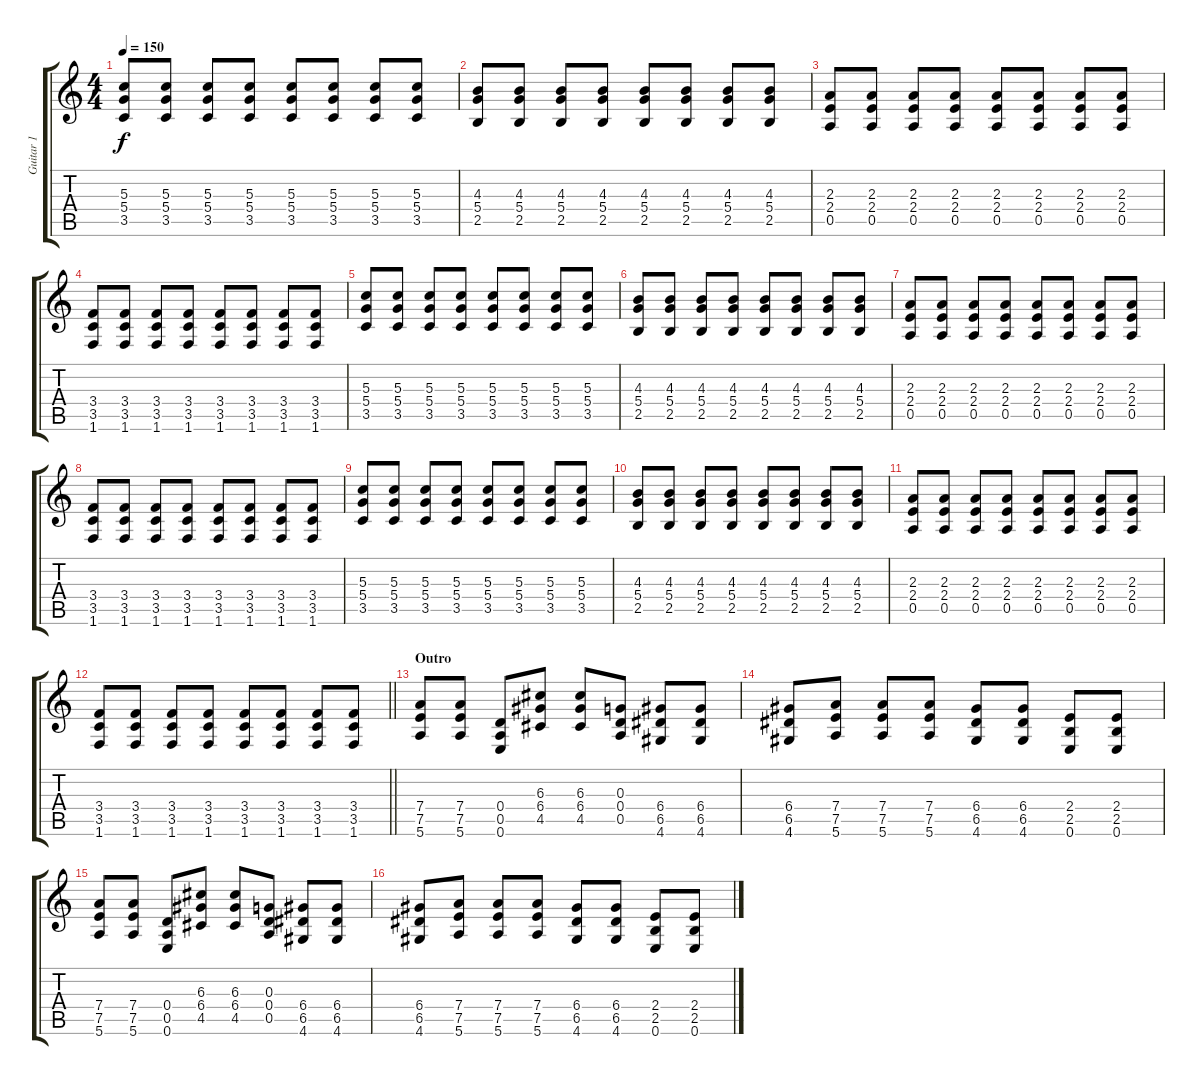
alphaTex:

\track ("Guitar 1" "Guitar 1") {instrument overdrivenguitar}
\staff {score tabs}
\tuning (E4 B3 G3 D3 A2 E2) {hide}
\ts (4 4)
\tempo 150
\clef g2
\ks c
(5.3 5.4 3.5).8{dy f} (5.3 5.4 3.5).8 (5.3 5.4 3.5).8 (5.3 5.4 3.5).8 (5.3 5.4 3.5).8 (5.3 5.4 3.5).8 (5.3 5.4 3.5).8 (5.3 5.4 3.5).8 |
(4.3 5.4 2.5).8 (4.3 5.4 2.5).8 (4.3 5.4 2.5).8 (4.3 5.4 2.5).8 (4.3 5.4 2.5).8 (4.3 5.4 2.5).8 (4.3 5.4 2.5).8 (4.3 5.4 2.5).8 |
(2.3 2.4 0.5).8 (2.3 2.4 0.5).8 (2.3 2.4 0.5).8 (2.3 2.4 0.5).8 (2.3 2.4 0.5).8 (2.3 2.4 0.5).8 (2.3 2.4 0.5).8 (2.3 2.4 0.5).8 |
(3.4 3.5 1.6).8 (3.4 3.5 1.6).8 (3.4 3.5 1.6).8 (3.4 3.5 1.6).8 (3.4 3.5 1.6).8 (3.4 3.5 1.6).8 (3.4 3.5 1.6).8 (3.4 3.5 1.6).8 |
(5.3 5.4 3.5).8 (5.3 5.4 3.5).8 (5.3 5.4 3.5).8 (5.3 5.4 3.5).8 (5.3 5.4 3.5).8 (5.3 5.4 3.5).8 (5.3 5.4 3.5).8 (5.3 5.4 3.5).8 |
(4.3 5.4 2.5).8 (4.3 5.4 2.5).8 (4.3 5.4 2.5).8 (4.3 5.4 2.5).8 (4.3 5.4 2.5).8 (4.3 5.4 2.5).8 (4.3 5.4 2.5).8 (4.3 5.4 2.5).8 |
(2.3 2.4 0.5).8 (2.3 2.4 0.5).8 (2.3 2.4 0.5).8 (2.3 2.4 0.5).8 (2.3 2.4 0.5).8 (2.3 2.4 0.5).8 (2.3 2.4 0.5).8 (2.3 2.4 0.5).8 |
(3.4 3.5 1.6).8 (3.4 3.5 1.6).8 (3.4 3.5 1.6).8 (3.4 3.5 1.6).8 (3.4 3.5 1.6).8 (3.4 3.5 1.6).8 (3.4 3.5 1.6).8 (3.4 3.5 1.6).8 |
(5.3 5.4 3.5).8 (5.3 5.4 3.5).8 (5.3 5.4 3.5).8 (5.3 5.4 3.5).8 (5.3 5.4 3.5).8 (5.3 5.4 3.5).8 (5.3 5.4 3.5).8 (5.3 5.4 3.5).8 |
(4.3 5.4 2.5).8 (4.3 5.4 2.5).8 (4.3 5.4 2.5).8 (4.3 5.4 2.5).8 (4.3 5.4 2.5).8 (4.3 5.4 2.5).8 (4.3 5.4 2.5).8 (4.3 5.4 2.5).8 |
(2.3 2.4 0.5).8 (2.3 2.4 0.5).8 (2.3 2.4 0.5).8 (2.3 2.4 0.5).8 (2.3 2.4 0.5).8 (2.3 2.4 0.5).8 (2.3 2.4 0.5).8 (2.3 2.4 0.5).8 |
\barLineRight lightlight
(3.4 3.5 1.6).8 (3.4 3.5 1.6).8 (3.4 3.5 1.6).8 (3.4 3.5 1.6).8 (3.4 3.5 1.6).8 (3.4 3.5 1.6).8 (3.4 3.5 1.6).8 (3.4 3.5 1.6).8 |
\section ("" "Outro")
(7.4 7.5 5.6).8 (7.4 7.5 5.6).8 (0.4 0.5 0.6).8 (6.3 6.4 4.5).8 (6.3 6.4 4.5).8 (0.3 0.4 0.5).8 (6.4 6.5 4.6).8 (6.4 6.5 4.6).8 |
(6.4 6.5 4.6).8 (7.4 7.5 5.6).8 (7.4 7.5 5.6).8 (7.4 7.5 5.6).8 (6.4 6.5 4.6).8 (6.4 6.5 4.6).8 (2.4 2.5 0.6).8 (2.4 2.5 0.6).8 |
(7.4 7.5 5.6).8 (7.4 7.5 5.6).8 (0.4 0.5 0.6).8 (6.3 6.4 4.5).8 (6.3 6.4 4.5).8 (0.3 0.4 0.5).8 (6.4 6.5 4.6).8 (6.4 6.5 4.6).8 |
(6.4 6.5 4.6).8 (7.4 7.5 5.6).8 (7.4 7.5 5.6).8 (7.4 7.5 5.6).8 (6.4 6.5 4.6).8 (6.4 6.5 4.6).8 (2.4 2.5 0.6).8 (2.4 2.5 0.6).8
